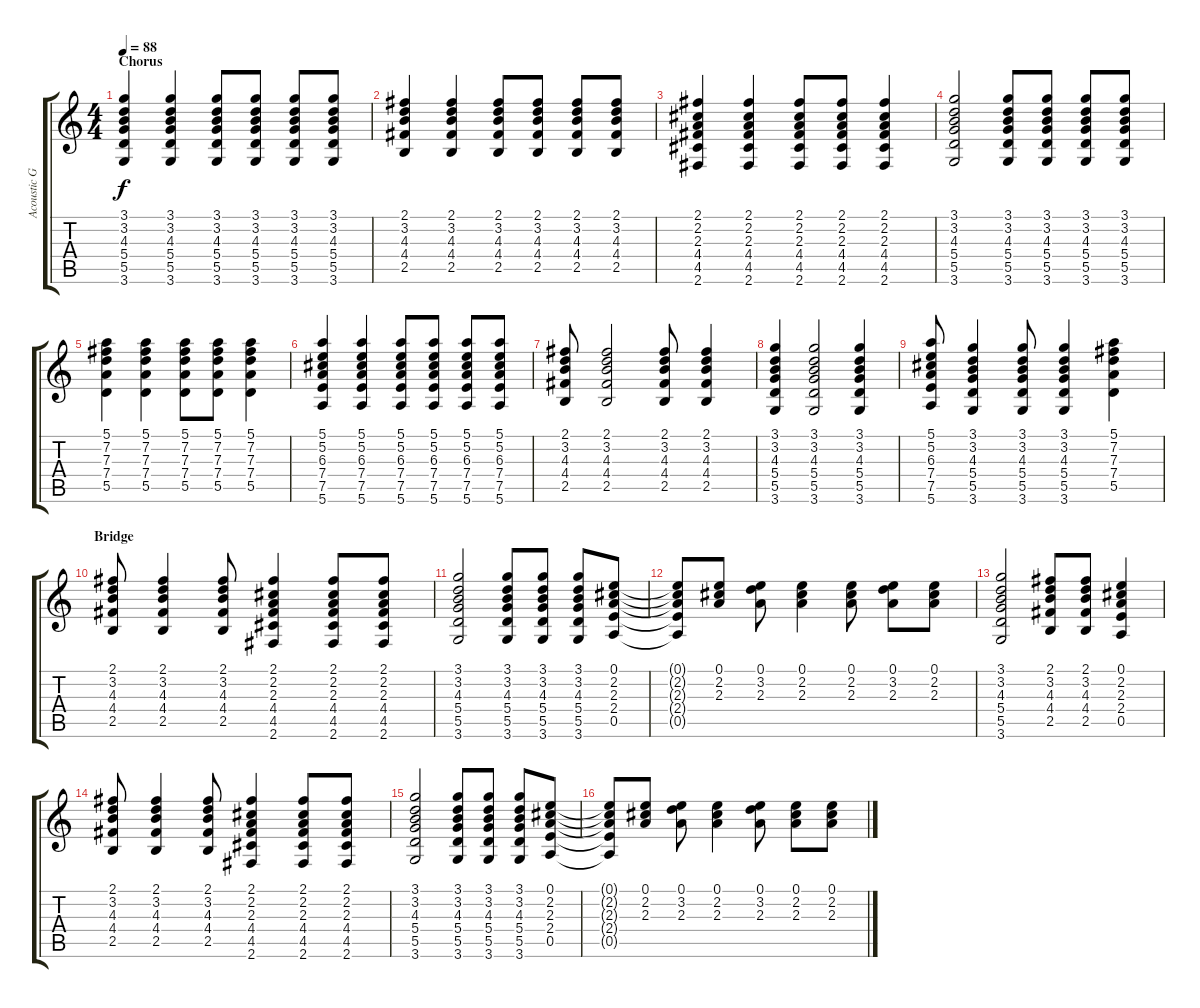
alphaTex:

\track ("Acoustic Guitar" "Acoustic G") {instrument acousticguitarsteel}
\staff {score tabs}
\tuning (E4 B3 G3 D3 A2 E2) {hide}
\ts (4 4)
\section ("" "Chorus")
\tempo 88
\clef g2
\ks c
(3.1 3.2 4.3 5.4 5.5 3.6).4{dy f} (3.1 3.2 4.3 5.4 5.5 3.6).4 (3.1 3.2 4.3 5.4 5.5 3.6).8 (3.1 3.2 4.3 5.4 5.5 3.6).8 (3.1 3.2 4.3 5.4 5.5 3.6).8 (3.1 3.2 4.3 5.4 5.5 3.6).8 |
(2.1 3.2 4.3 4.4 2.5).4 (2.1 3.2 4.3 4.4 2.5).4 (2.1 3.2 4.3 4.4 2.5).8 (2.1 3.2 4.3 4.4 2.5).8 (2.1 3.2 4.3 4.4 2.5).8 (2.1 3.2 4.3 4.4 2.5).8 |
(2.1 2.2 2.3 4.4 4.5 2.6).4 (2.1 2.2 2.3 4.4 4.5 2.6).4 (2.1 2.2 2.3 4.4 4.5 2.6).8 (2.1 2.2 2.3 4.4 4.5 2.6).8 (2.1 2.2 2.3 4.4 4.5 2.6).4 |
(3.1 3.2 4.3 5.4 5.5 3.6).2 (3.1 3.2 4.3 5.4 5.5 3.6).8 (3.1 3.2 4.3 5.4 5.5 3.6).8 (3.1 3.2 4.3 5.4 5.5 3.6).8 (3.1 3.2 4.3 5.4 5.5 3.6).8 |
(5.1 7.2 7.3 7.4 5.5).4 (5.1 7.2 7.3 7.4 5.5).4 (5.1 7.2 7.3 7.4 5.5).8 (5.1 7.2 7.3 7.4 5.5).8 (5.1 7.2 7.3 7.4 5.5).4 |
(5.1 5.2 6.3 7.4 7.5 5.6).4 (5.1 5.2 6.3 7.4 7.5 5.6).4 (5.1 5.2 6.3 7.4 7.5 5.6).8 (5.1 5.2 6.3 7.4 7.5 5.6).8 (5.1 5.2 6.3 7.4 7.5 5.6).8 (5.1 5.2 6.3 7.4 7.5 5.6).8 |
(2.1 3.2 4.3 4.4 2.5).8 (2.1 3.2 4.3 4.4 2.5).2 (2.1 3.2 4.3 4.4 2.5).8 (2.1 3.2 4.3 4.4 2.5).4 |
(3.1 3.2 4.3 5.4 5.5 3.6).4 (3.1 3.2 4.3 5.4 5.5 3.6).2 (3.1 3.2 4.3 5.4 5.5 3.6).4 |
(5.1 5.2 6.3 7.4 7.5 5.6).8{volume 9} (3.1 3.2 4.3 5.4 5.5 3.6).4 (3.1 3.2 4.3 5.4 5.5 3.6).8 (3.1 3.2 4.3 5.4 5.5 3.6).4 (5.1 7.2 7.3 7.4 5.5).4 |
\section ("" "Bridge")
(2.1 3.2 4.3 4.4 2.5).8 (2.1 3.2 4.3 4.4 2.5).4 (2.1 3.2 4.3 4.4 2.5).8 (2.1 2.2 2.3 4.4 4.5 2.6).4 (2.1 2.2 2.3 4.4 4.5 2.6).8 (2.1 2.2 2.3 4.4 4.5 2.6).8 |
(3.1 3.2 4.3 5.4 5.5 3.6).2 (3.1 3.2 4.3 5.4 5.5 3.6).8 (3.1 3.2 4.3 5.4 5.5 3.6).8 (3.1 3.2 4.3 5.4 5.5 3.6).8 (0.1 2.2 2.3 2.4 0.5).8 |
(0.1{t} 2.2{t} 2.3{t} 2.4{t} 0.5{t}).8 (0.1 2.2 2.3).8 (0.1 3.2 2.3).8 (0.1 2.2 2.3).4 (0.1 2.2 2.3).8 (0.1 3.2 2.3).8 (0.1 2.2 2.3).8 |
(3.1 3.2 4.3 5.4 5.5 3.6).2 (2.1 3.2 4.3 4.4 2.5).8 (2.1 3.2 4.3 4.4 2.5).8 (0.1 2.2 2.3 2.4 0.5).4 |
(2.1 3.2 4.3 4.4 2.5).8 (2.1 3.2 4.3 4.4 2.5).4 (2.1 3.2 4.3 4.4 2.5).8 (2.1 2.2 2.3 4.4 4.5 2.6).4 (2.1 2.2 2.3 4.4 4.5 2.6).8 (2.1 2.2 2.3 4.4 4.5 2.6).8 |
(3.1 3.2 4.3 5.4 5.5 3.6).2 (3.1 3.2 4.3 5.4 5.5 3.6).8 (3.1 3.2 4.3 5.4 5.5 3.6).8 (3.1 3.2 4.3 5.4 5.5 3.6).8 (0.1 2.2 2.3 2.4 0.5).8 |
(0.1{t} 2.2{t} 2.3{t} 2.4{t} 0.5{t}).8 (0.1 2.2 2.3).8 (0.1 3.2 2.3).8 (0.1 2.2 2.3).4 (0.1 3.2 2.3).8 (0.1 2.2 2.3).8 (0.1 2.2 2.3).8
